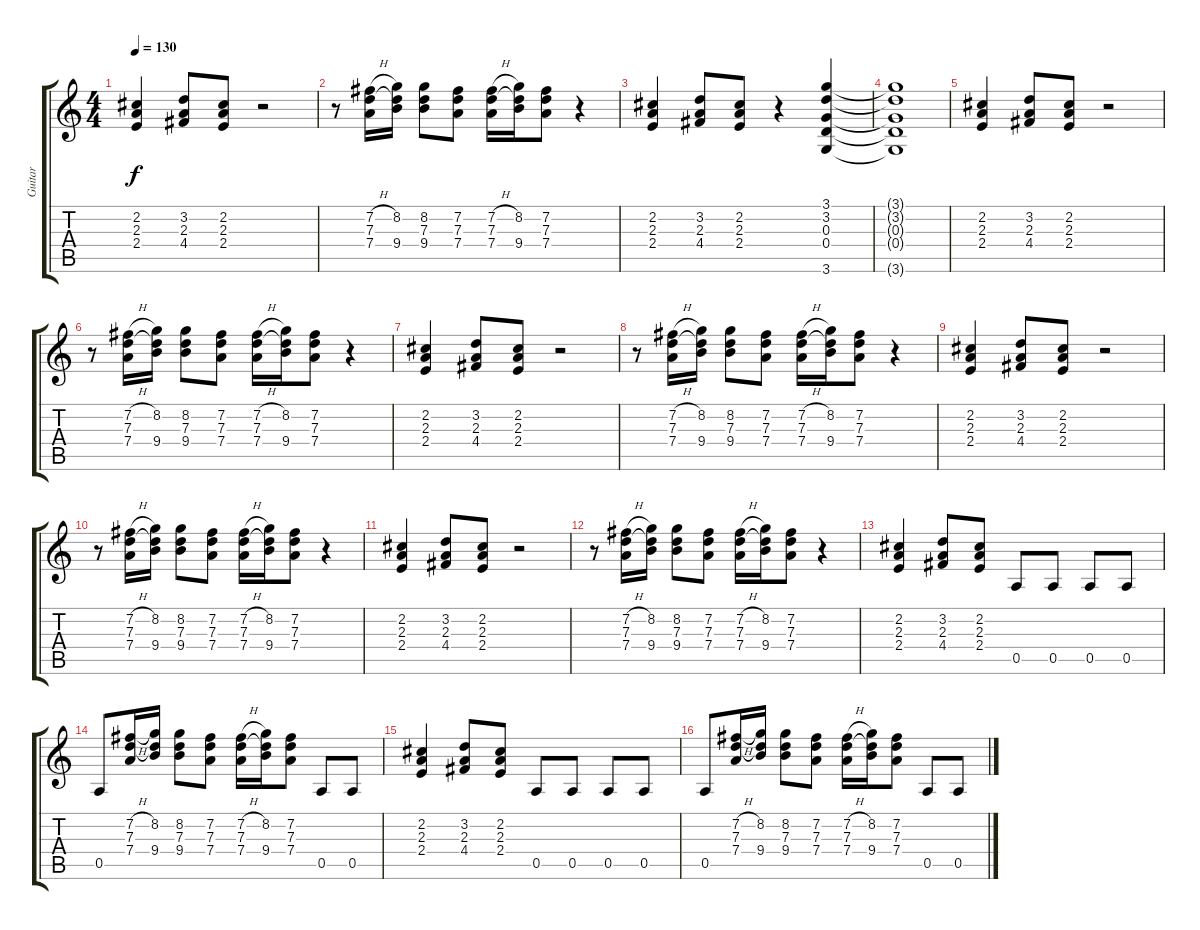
\track ("Guitar" "Guitar") {instrument overdrivenguitar}
\staff {score tabs}
\tuning (E4 B3 G3 D3 A2 E2) {hide}
\ts (4 4)
\tempo 130
\clef g2
\ks c
(2.2 2.3 2.4).4{dy f} (3.2 2.3 4.4).8 (2.2 2.3 2.4).8 r.2 |
r.8 (7.2{h} 7.3 7.4).16 (8.2 7.3{t} 9.4).16 (8.2 7.3 9.4).8 (7.2 7.3 7.4).8 (7.2{h} 7.3 7.4).16 (8.2 7.3{t} 9.4).16 (7.2 7.3 7.4).8 r.4 |
(2.2 2.3 2.4).4 (3.2 2.3 4.4).8 (2.2 2.3 2.4).8 r.4 (3.1 3.2 0.3 0.4 3.6).4 |
(3.1{t} 3.2{t} 0.3{t} 0.4{t} 3.6{t}).1 |
(2.2 2.3 2.4).4 (3.2 2.3 4.4).8 (2.2 2.3 2.4).8 r.2 |
r.8 (7.2{h} 7.3 7.4).16 (8.2 7.3{t} 9.4).16 (8.2 7.3 9.4).8 (7.2 7.3 7.4).8 (7.2{h} 7.3 7.4).16 (8.2 7.3{t} 9.4).16 (7.2 7.3 7.4).8 r.4 |
(2.2 2.3 2.4).4 (3.2 2.3 4.4).8 (2.2 2.3 2.4).8 r.2 |
r.8 (7.2{h} 7.3 7.4).16 (8.2 7.3{t} 9.4).16 (8.2 7.3 9.4).8 (7.2 7.3 7.4).8 (7.2{h} 7.3 7.4).16 (8.2 7.3{t} 9.4).16 (7.2 7.3 7.4).8 r.4 |
(2.2 2.3 2.4).4 (3.2 2.3 4.4).8 (2.2 2.3 2.4).8 r.2 |
r.8 (7.2{h} 7.3 7.4).16 (8.2 7.3{t} 9.4).16 (8.2 7.3 9.4).8 (7.2 7.3 7.4).8 (7.2{h} 7.3 7.4).16 (8.2 7.3{t} 9.4).16 (7.2 7.3 7.4).8 r.4 |
(2.2 2.3 2.4).4 (3.2 2.3 4.4).8 (2.2 2.3 2.4).8 r.2 |
r.8 (7.2{h} 7.3 7.4).16 (8.2 7.3{t} 9.4).16 (8.2 7.3 9.4).8 (7.2 7.3 7.4).8 (7.2{h} 7.3 7.4).16 (8.2 7.3{t} 9.4).16 (7.2 7.3 7.4).8 r.4 |
(2.2 2.3 2.4).4 (3.2 2.3 4.4).8 (2.2 2.3 2.4).8 0.5.8 0.5.8 0.5.8 0.5.8 |
0.5.8 (7.2{h} 7.3 7.4).16 (8.2 7.3{t} 9.4).16 (8.2 7.3 9.4).8 (7.2 7.3 7.4).8 (7.2{h} 7.3 7.4).16 (8.2 7.3{t} 9.4).16 (7.2 7.3 7.4).8 0.5.8 0.5.8 |
(2.2 2.3 2.4).4 (3.2 2.3 4.4).8 (2.2 2.3 2.4).8 0.5.8 0.5.8 0.5.8 0.5.8 |
0.5.8 (7.2{h} 7.3 7.4).16 (8.2 7.3{t} 9.4).16 (8.2 7.3 9.4).8 (7.2 7.3 7.4).8 (7.2{h} 7.3 7.4).16 (8.2 7.3{t} 9.4).16 (7.2 7.3 7.4).8 0.5.8 0.5.8
